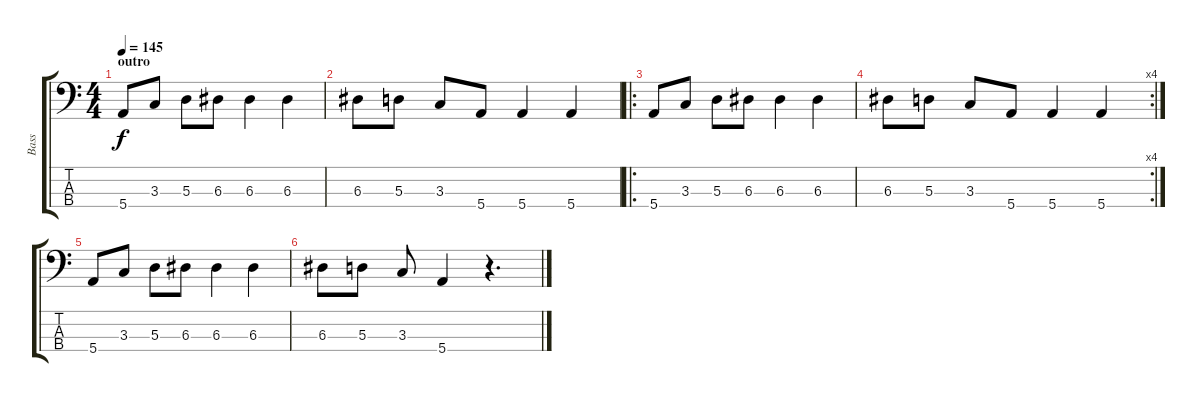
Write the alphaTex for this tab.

\track ("Bass" "Bass") {instrument electricbassfinger}
\staff {score tabs}
\tuning (G2 D2 A1 E1) {hide}
\ts (4 4)
\section ("" "outro")
\tempo 145
\clef f4
\ks c
5.4.8{dy f} 3.3.8 5.3.8 6.3.8 6.3.4 6.3.4 |
6.3.8 5.3.8 3.3.8 5.4.8 5.4.4 5.4.4 |
\ro
5.4.8 3.3.8 5.3.8 6.3.8 6.3.4 6.3.4 |
\rc 4
6.3.8 5.3.8 3.3.8 5.4.8 5.4.4 5.4.4 |
5.4.8 3.3.8 5.3.8 6.3.8 6.3.4 6.3.4 |
6.3.8 5.3.8 3.3.8 5.4.4 r.4{d}
